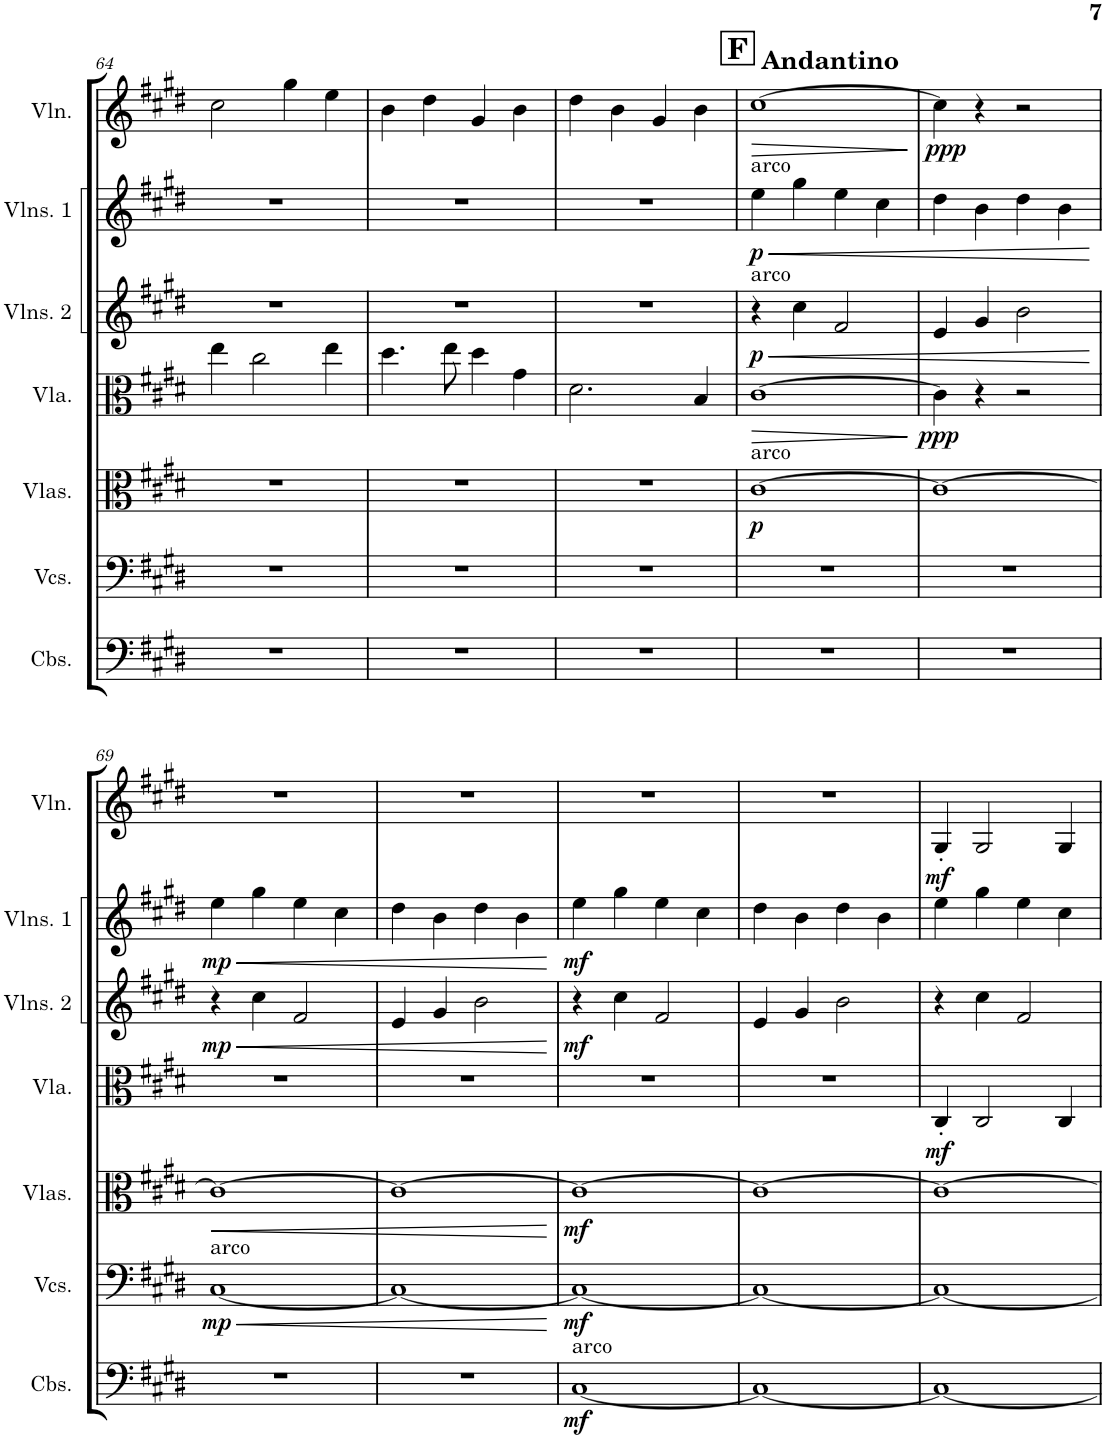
**kern	**dynam	**kern	**dynam	**kern	**dynam	**kern	**dynam	**kern	**dynam	**kern	**dynam	**kern	**dynam
*part7	*part7	*part6	*part6	*part5	*part5	*part4	*part4	*part3	*part3	*part2	*part2	*part1	*part1
*staff7	*staff7	*staff6	*staff6	*staff5	*staff5	*staff4	*staff4	*staff3	*staff3	*staff2	*staff2	*staff1	*staff1
*I"Contrabasses	*	*I"Violoncellos	*	*I"Violas	*	*I"Viola	*	*I"Violins 2	*	*I"Violins 1	*	*I"Violin	*
*I'Cbs.	*	*I'Vcs.	*	*I'Vlas.	*	*I'Vla.	*	*I'Vlns. 2	*	*I'Vlns. 1	*	*I'Vln.	*
!!LO:PB:g=z
*clefF4	*	*clefF4	*	*clefC3	*	*clefC3	*	*clefG2	*	*clefG2	*	*clefG2	*
*Trd7c12	*	*	*	*	*	*	*	*	*	*	*	*	*
*k[f#c#g#d#]	*	*k[f#c#g#d#]	*	*k[f#c#g#d#]	*	*k[f#c#g#d#]	*	*k[f#c#g#d#]	*	*k[f#c#g#d#]	*	*k[f#c#g#d#]	*
*M4/4	*	*M4/4	*	*M4/4	*	*M4/4	*	*M4/4	*	*M4/4	*	*M4/4	*
=64	=64	=64	=64	=64	=64	=64	=64	=64	=64	=64	=64	=64	=64
1r	.	1r	.	1r	.	4ee\	.	1r	.	1r	.	2cc#\	.
.	.	.	.	.	.	2cc#\	.	.	.	.	.	.	.
.	.	.	.	.	.	.	.	.	.	.	.	4gg#\	.
.	.	.	.	.	.	4ee\	.	.	.	.	.	4ee\	.
=65	=65	=65	=65	=65	=65	=65	=65	=65	=65	=65	=65	=65	=65
1r	.	1r	.	1r	.	4.dd#\	.	1r	.	1r	.	4b\	.
.	.	.	.	.	.	.	.	.	.	.	.	4dd#\	.
.	.	.	.	.	.	8ee\	.	.	.	.	.	.	.
.	.	.	.	.	.	4dd#\	.	.	.	.	.	4g#/	.
.	.	.	.	.	.	4g#\	.	.	.	.	.	4b\	.
=66	=66	=66	=66	=66	=66	=66	=66	=66	=66	=66	=66	=66	=66
1r	.	1r	.	1r	.	2.d#\	.	1r	.	1r	.	4dd#\	.
.	.	.	.	.	.	.	.	.	.	.	.	4b\	.
.	.	.	.	.	.	.	.	.	.	.	.	4g#/	.
.	.	.	.	.	.	4B/	.	.	.	.	.	4b\	.
=67	=67	=67	=67	=67	=67	=67	=67	=67	=67	=67	=67	=67	=67
!!LO:REH:place=s1:a:B:cj:fs=14:t=F
!	!	!	!	!	!	!	!	!	!	!	!	!LO:TX:a:B:t=Andantino	!
!	!	!	!	!	!	!	!	!	!	!LO:TX:a:t=arco	!	!	!
!	!	!	!	!	!	!	!	!LO:TX:a:t=arco	!	!	!	!	!
!	!	!	!	!LO:TX:a:t=arco	!	!	!	!	!	!	!	!	!
!	!	!	!	!	!LO:DY:b	!	!LO:HP:b	!	!LO:HP:b	!	!LO:HP:b	!	!LO:HP:b
!	!	!	!	!	!	!	!	!	!LO:DY:n=1:b	!	!LO:DY:n=1:b	!	!
1r	.	1r	.	[1c#	p	[1c#	>	4r	< p	4ee\	< p	[1cc#	>
.	.	.	.	.	.	.	.	4cc#\	.	4gg#\	.	.	.
.	.	.	.	.	.	.	.	2f#/	.	4ee\	.	.	.
.	.	.	.	.	.	.	.	.	.	4cc#\	.	.	.
.	.	.	.	.	.	.	]	.	.	.	.	.	]
=68	=68	=68	=68	=68	=68	=68	=68	=68	=68	=68	=68	=68	=68
!	!	!	!	!	!	!	!LO:DY:b	!	!	!	!	!	!LO:DY:b
1r	.	1r	.	1c#_	.	4c#\]	ppp	4e/	.	4dd#\	.	4cc#\]	ppp
.	.	.	.	.	.	4r	.	4g#/	.	4b\	.	4r	.
.	.	.	.	.	.	2r	.	2b\	.	4dd#\	.	2r	.
.	.	.	.	.	.	.	.	.	.	4b\	.	.	.
.	.	.	.	.	.	.	.	.	[	.	[	.	.
!!LO:LB:g=z
=69	=69	=69	=69	=69	=69	=69	=69	=69	=69	=69	=69	=69	=69
!	!	!LO:TX:a:t=arco	!	!	!	!	!	!	!	!	!	!	!
!	!	!	!LO:HP:b	!	!LO:HP:b	!	!	!	!LO:HP:b	!	!LO:HP:b	!	!
!	!	!	!LO:DY:n=1:b	!	!	!	!	!	!LO:DY:n=1:b	!	!LO:DY:n=1:b	!	!
1r	.	[1C#	< mp	1c#_	<	1r	.	4r	< mp	4ee\	< mp	1r	.
.	.	.	.	.	.	.	.	4cc#\	.	4gg#\	.	.	.
.	.	.	.	.	.	.	.	2f#/	.	4ee\	.	.	.
.	.	.	.	.	.	.	.	.	.	4cc#\	.	.	.
=70	=70	=70	=70	=70	=70	=70	=70	=70	=70	=70	=70	=70	=70
1r	.	1C#_	.	1c#_	.	1r	.	4e/	.	4dd#\	.	1r	.
.	.	.	.	.	.	.	.	4g#/	.	4b\	.	.	.
.	.	.	.	.	.	.	.	2b\	.	4dd#\	.	.	.
.	.	.	.	.	.	.	.	.	.	4b\	.	.	.
.	.	.	[	.	[	.	.	.	[	.	[	.	.
=71	=71	=71	=71	=71	=71	=71	=71	=71	=71	=71	=71	=71	=71
!LO:TX:a:t=arco	!	!	!	!	!	!	!	!	!	!	!	!	!
!	!LO:DY:b	!	!LO:DY:b	!	!LO:DY:b	!	!	!	!LO:DY:b	!	!LO:DY:b	!	!
[1C#	mf	1C#_	mf	1c#_	mf	1r	.	4r	mf	4ee\	mf	1r	.
.	.	.	.	.	.	.	.	4cc#\	.	4gg#\	.	.	.
.	.	.	.	.	.	.	.	2f#/	.	4ee\	.	.	.
.	.	.	.	.	.	.	.	.	.	4cc#\	.	.	.
=72	=72	=72	=72	=72	=72	=72	=72	=72	=72	=72	=72	=72	=72
1C#_	.	1C#_	.	1c#_	.	1r	.	4e/	.	4dd#\	.	1r	.
.	.	.	.	.	.	.	.	4g#/	.	4b\	.	.	.
.	.	.	.	.	.	.	.	2b\	.	4dd#\	.	.	.
.	.	.	.	.	.	.	.	.	.	4b\	.	.	.
=73	=73	=73	=73	=73	=73	=73	=73	=73	=73	=73	=73	=73	=73
!	!	!	!	!	!	!	!LO:DY:b	!	!	!	!	!	!LO:DY:b
1C#_	.	1C#_	.	1c#_	.	4C#'/	mf	4r	.	4ee\	.	4G#'/	mf
.	.	.	.	.	.	2C#/	.	4cc#\	.	4gg#\	.	2G#/	.
.	.	.	.	.	.	.	.	2f#/	.	4ee\	.	.	.
.	.	.	.	.	.	4C#/	.	.	.	4cc#\	.	4G#/	.
=	=	=	=	=	=	=	=	=	=	=	=	=	=
*-	*-	*-	*-	*-	*-	*-	*-	*-	*-	*-	*-	*-	*-
